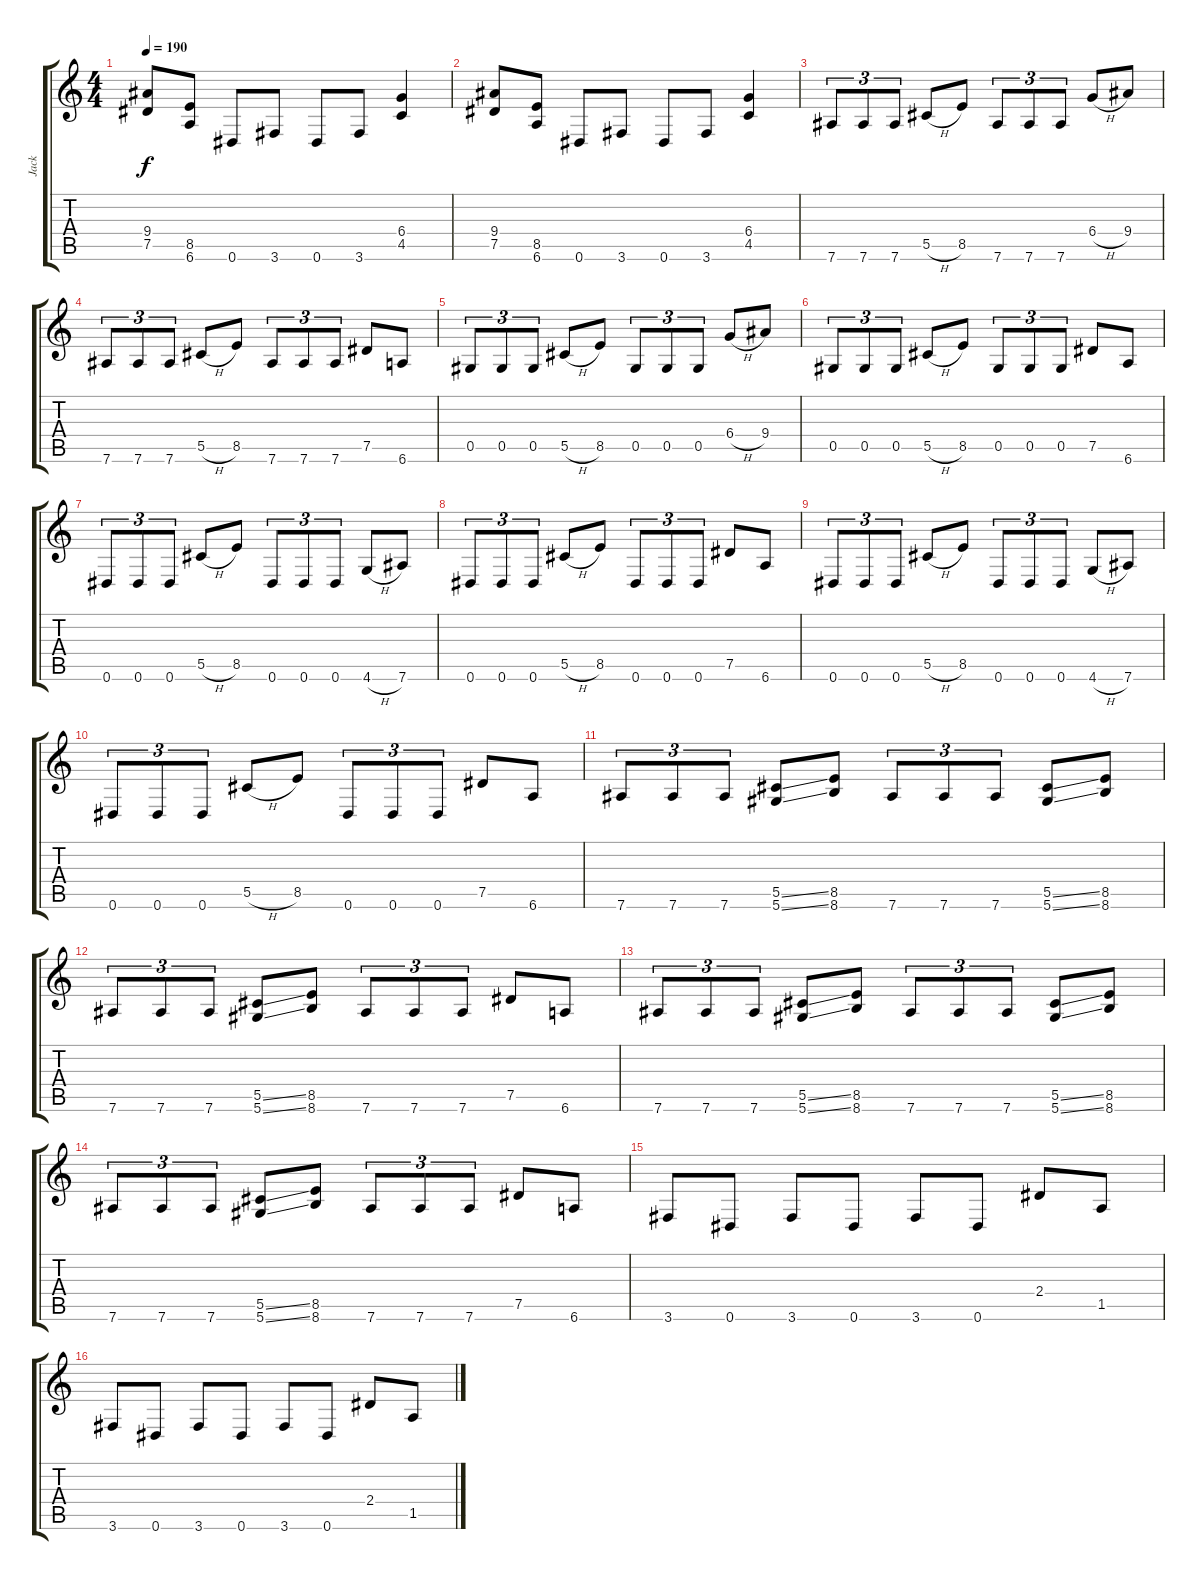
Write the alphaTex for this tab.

\track ("Jack" "Jack") {instrument distortionguitar}
\staff {score tabs}
\tuning (Eb4 Bb3 Gb3 Db3 Ab2 Eb2) {hide}
\ts (4 4)
\tempo 190
\clef g2
\ks c
(9.4 7.5).8{dy f} (8.5 6.6).8 0.6.8 3.6.8 0.6.8 3.6.8 (6.4 4.5).4 |
(9.4 7.5).8 (8.5 6.6).8 0.6.8 3.6.8 0.6.8 3.6.8 (6.4 4.5).4 |
7.6.8{tu (3 2)} 7.6.8{tu (3 2)} 7.6.8{tu (3 2)} 5.5{h}.8 8.5.8 7.6.8{tu (3 2)} 7.6.8{tu (3 2)} 7.6.8{tu (3 2)} 6.4{h}.8 9.4.8 |
7.6.8{tu (3 2)} 7.6.8{tu (3 2)} 7.6.8{tu (3 2)} 5.5{h}.8 8.5.8 7.6.8{tu (3 2)} 7.6.8{tu (3 2)} 7.6.8{tu (3 2)} 7.5.8 6.6.8 |
0.5.8{tu (3 2)} 0.5.8{tu (3 2)} 0.5.8{tu (3 2)} 5.5{h}.8 8.5.8 0.5.8{tu (3 2)} 0.5.8{tu (3 2)} 0.5.8{tu (3 2)} 6.4{h}.8 9.4.8 |
0.5.8{tu (3 2)} 0.5.8{tu (3 2)} 0.5.8{tu (3 2)} 5.5{h}.8 8.5.8 0.5.8{tu (3 2)} 0.5.8{tu (3 2)} 0.5.8{tu (3 2)} 7.5.8 6.6.8 |
0.6.8{tu (3 2)} 0.6.8{tu (3 2)} 0.6.8{tu (3 2)} 5.5{h}.8 8.5.8 0.6.8{tu (3 2)} 0.6.8{tu (3 2)} 0.6.8{tu (3 2)} 4.6{h}.8 7.6.8 |
0.6.8{tu (3 2)} 0.6.8{tu (3 2)} 0.6.8{tu (3 2)} 5.5{h}.8 8.5.8 0.6.8{tu (3 2)} 0.6.8{tu (3 2)} 0.6.8{tu (3 2)} 7.5.8 6.6.8 |
0.6.8{tu (3 2)} 0.6.8{tu (3 2)} 0.6.8{tu (3 2)} 5.5{h}.8 8.5.8 0.6.8{tu (3 2)} 0.6.8{tu (3 2)} 0.6.8{tu (3 2)} 4.6{h}.8 7.6.8 |
0.6.8{tu (3 2)} 0.6.8{tu (3 2)} 0.6.8{tu (3 2)} 5.5{h}.8 8.5.8 0.6.8{tu (3 2)} 0.6.8{tu (3 2)} 0.6.8{tu (3 2)} 7.5.8 6.6.8 |
7.6.8{tu (3 2)} 7.6.8{tu (3 2)} 7.6.8{tu (3 2)} (5.5{ss} 5.6{ss}).8 (8.5 8.6).8 7.6.8{tu (3 2)} 7.6.8{tu (3 2)} 7.6.8{tu (3 2)} (5.5{ss} 5.6{ss}).8 (8.5 8.6).8 |
7.6.8{tu (3 2)} 7.6.8{tu (3 2)} 7.6.8{tu (3 2)} (5.5{ss} 5.6{ss}).8 (8.5 8.6).8 7.6.8{tu (3 2)} 7.6.8{tu (3 2)} 7.6.8{tu (3 2)} 7.5.8 6.6.8 |
7.6.8{tu (3 2)} 7.6.8{tu (3 2)} 7.6.8{tu (3 2)} (5.5{ss} 5.6{ss}).8 (8.5 8.6).8 7.6.8{tu (3 2)} 7.6.8{tu (3 2)} 7.6.8{tu (3 2)} (5.5{ss} 5.6{ss}).8 (8.5 8.6).8 |
7.6.8{tu (3 2)} 7.6.8{tu (3 2)} 7.6.8{tu (3 2)} (5.5{ss} 5.6{ss}).8 (8.5 8.6).8 7.6.8{tu (3 2)} 7.6.8{tu (3 2)} 7.6.8{tu (3 2)} 7.5.8 6.6.8 |
3.6.8 0.6.8 3.6.8 0.6.8 3.6.8 0.6.8 2.4.8 1.5.8 |
3.6.8 0.6.8 3.6.8 0.6.8 3.6.8 0.6.8 2.4.8 1.5.8
